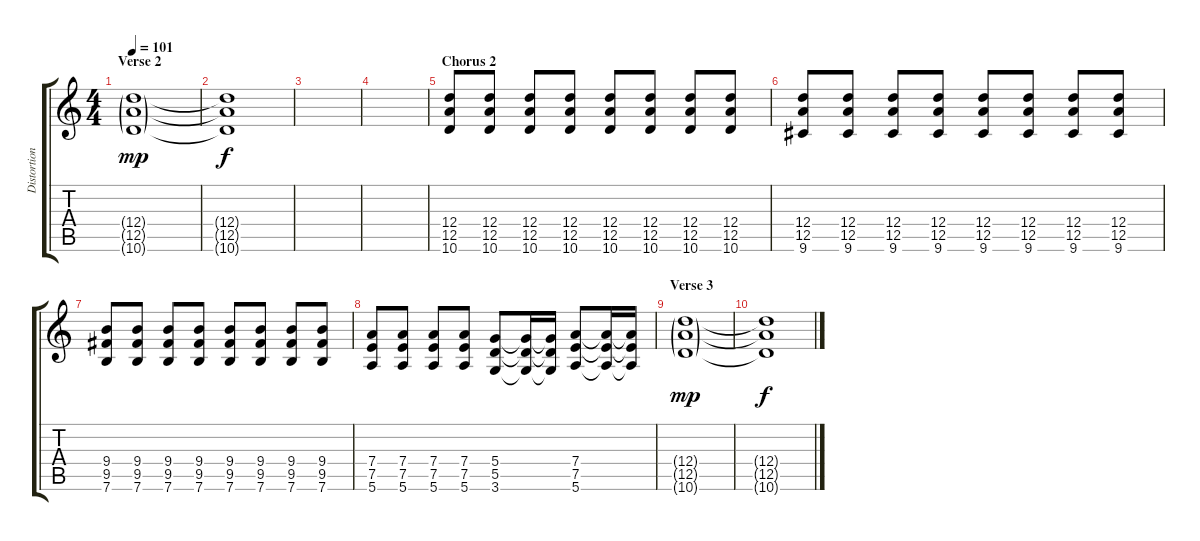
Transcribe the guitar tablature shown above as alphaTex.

\track ("Distortion Guitar" "Distortion") {instrument distortionguitar}
\staff {score tabs}
\tuning (E4 B3 G3 D3 A2 E2) {hide}
\ts (4 4)
\section ("" "Verse 2")
\tempo 101
\clef g2
\ks c
(12.4{g} 12.5{g} 10.6{g}).1{dy mp} |
(12.4{t} 12.5{t} 10.6{t}).1{dy f} |
|
|
\section ("" "Chorus 2")
(12.4 12.5 10.6).8 (12.4 12.5 10.6).8 (12.4 12.5 10.6).8 (12.4 12.5 10.6).8 (12.4 12.5 10.6).8 (12.4 12.5 10.6).8 (12.4 12.5 10.6).8 (12.4 12.5 10.6).8 |
(12.4 12.5 9.6).8 (12.4 12.5 9.6).8 (12.4 12.5 9.6).8 (12.4 12.5 9.6).8 (12.4 12.5 9.6).8 (12.4 12.5 9.6).8 (12.4 12.5 9.6).8 (12.4 12.5 9.6).8 |
(9.4 9.5 7.6).8 (9.4 9.5 7.6).8 (9.4 9.5 7.6).8 (9.4 9.5 7.6).8 (9.4 9.5 7.6).8 (9.4 9.5 7.6).8 (9.4 9.5 7.6).8 (9.4 9.5 7.6).8 |
(7.4 7.5 5.6).8 (7.4 7.5 5.6).8 (7.4 7.5 5.6).8 (7.4 7.5 5.6).8 (5.4 5.5 3.6).8 (5.4{t} 5.5{t} 3.6{t}).16 (5.4{t} 5.5{t} 3.6{t}).16 (7.4 7.5 5.6).8 (7.4{t} 7.5{t} 5.6{t}).16 (7.4{t} 7.5{t} 5.6{t}).16 |
\section ("" "Verse 3")
(12.4{g} 12.5{g} 10.6{g}).1{dy mp} |
(12.4{t} 12.5{t} 10.6{t}).1{dy f}
